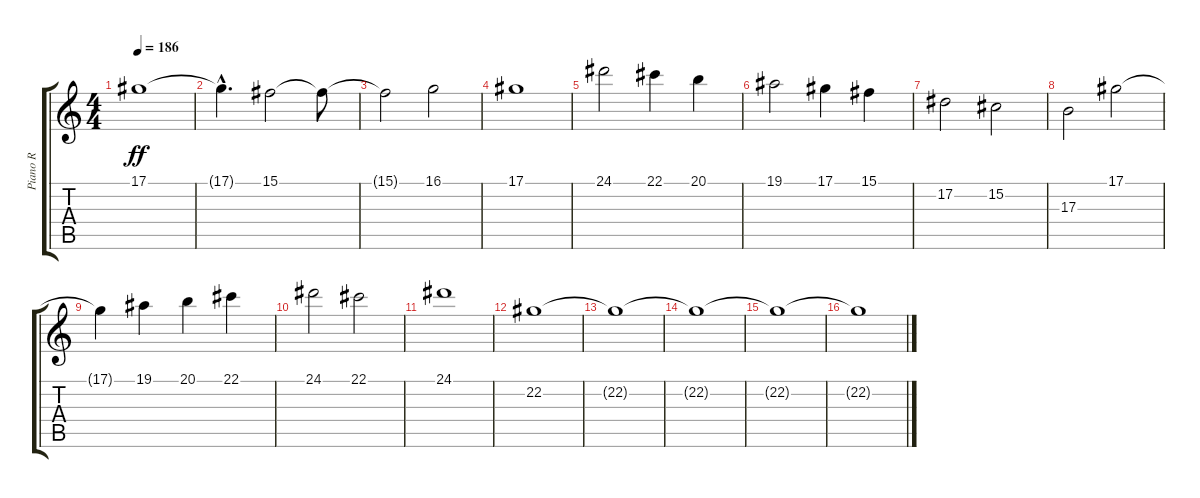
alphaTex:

\track ("Piano R" "Piano R") {instrument brightacousticpiano}
\staff {score tabs}
\tuning (Eb4 Bb3 Gb3 Db3 Ab2 Eb2) {hide}
\ts (4 4)
\tempo 186
\clef g2
\ks c
17.1.1{dy ff} |
17.1{hac t}.4{d} 15.1.2 15.1{t}.8 |
15.1{t}.2 16.1.2 |
17.1.1 |
24.1.2 22.1.4 20.1.4 |
19.1.2 17.1.4 15.1.4 |
17.2.2 15.2.2 |
17.3.2 17.1.2 |
17.1{t}.4 19.1.4 20.1.4 22.1.4 |
24.1.2 22.1.2 |
24.1.1 |
22.2.1 |
22.2{t}.1 |
22.2{t}.1 |
22.2{t}.1 |
22.2{t}.1
